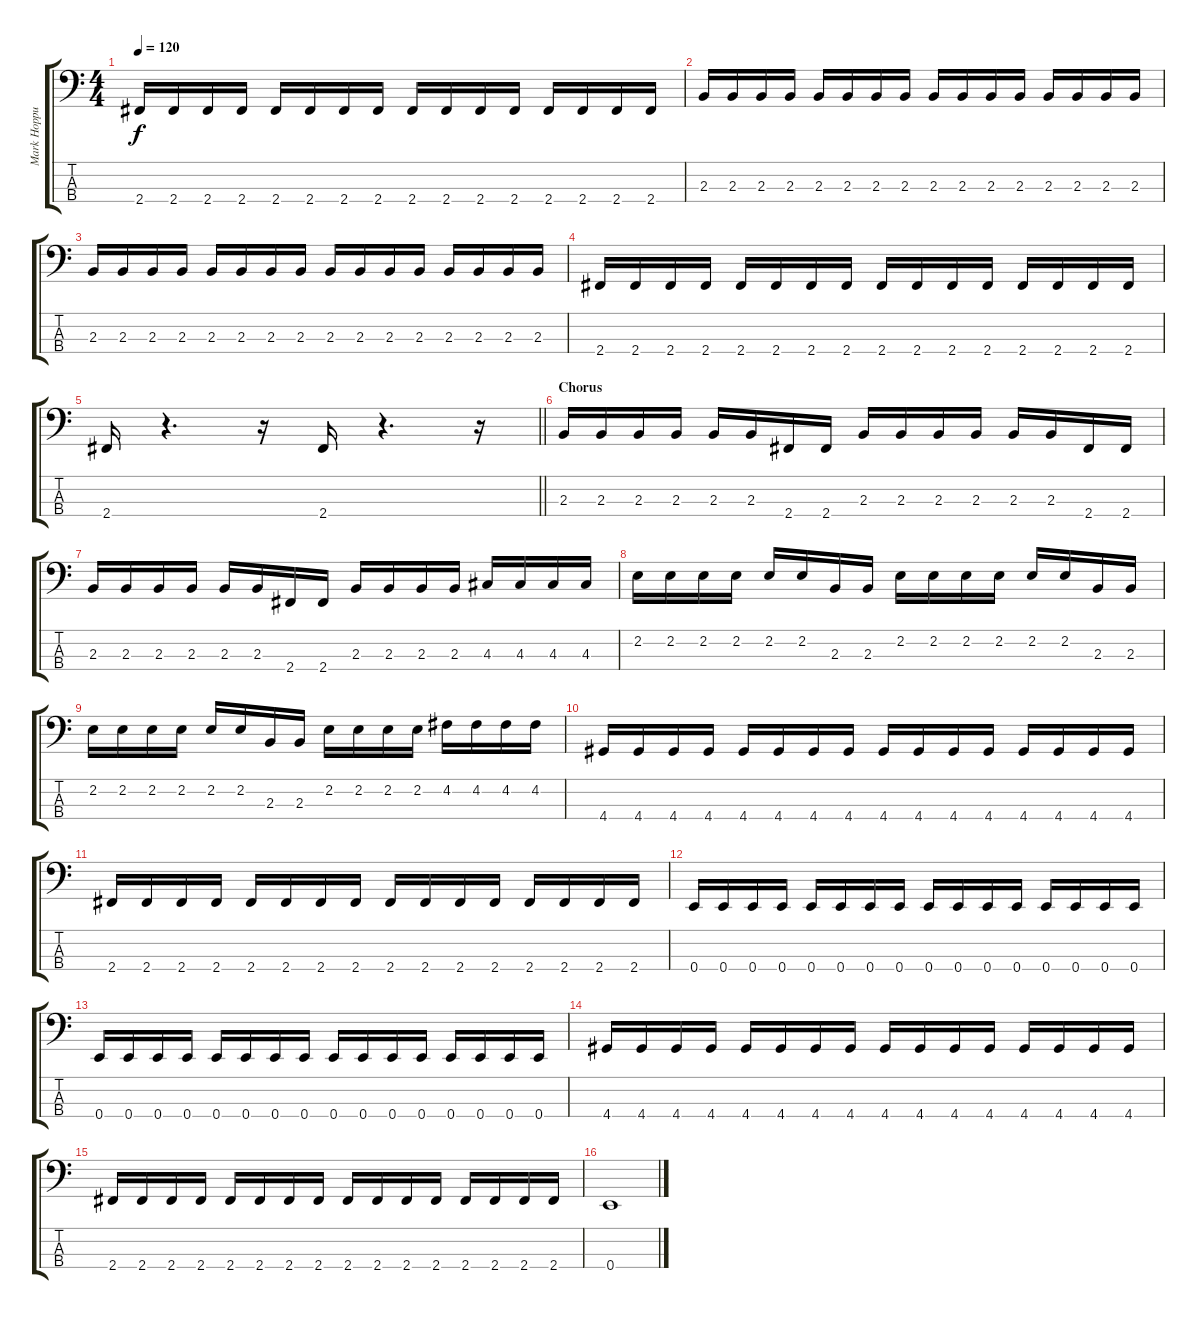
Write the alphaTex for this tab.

\track ("Mark Hoppus - Bass" "Mark Hoppu") {instrument electricbassfinger}
\staff {score tabs}
\tuning (G2 D2 A1 E1) {hide}
\ts (4 4)
\tempo 120
\clef f4
\ks c
2.4.16{dy f} 2.4.16 2.4.16 2.4.16 2.4.16 2.4.16 2.4.16 2.4.16 2.4.16 2.4.16 2.4.16 2.4.16 2.4.16 2.4.16 2.4.16 2.4.16 |
2.3.16 2.3.16 2.3.16 2.3.16 2.3.16 2.3.16 2.3.16 2.3.16 2.3.16 2.3.16 2.3.16 2.3.16 2.3.16 2.3.16 2.3.16 2.3.16 |
2.3.16 2.3.16 2.3.16 2.3.16 2.3.16 2.3.16 2.3.16 2.3.16 2.3.16 2.3.16 2.3.16 2.3.16 2.3.16 2.3.16 2.3.16 2.3.16 |
2.4.16 2.4.16 2.4.16 2.4.16 2.4.16 2.4.16 2.4.16 2.4.16 2.4.16 2.4.16 2.4.16 2.4.16 2.4.16 2.4.16 2.4.16 2.4.16 |
\barLineRight lightlight
2.4.16 r.4{d} r.16 2.4.16 r.4{d} r.16 |
\section ("" "Chorus")
2.3.16 2.3.16 2.3.16 2.3.16 2.3.16 2.3.16 2.4.16 2.4.16 2.3.16 2.3.16 2.3.16 2.3.16 2.3.16 2.3.16 2.4.16 2.4.16 |
2.3.16 2.3.16 2.3.16 2.3.16 2.3.16 2.3.16 2.4.16 2.4.16 2.3.16 2.3.16 2.3.16 2.3.16 4.3.16 4.3.16 4.3.16 4.3.16 |
2.2.16 2.2.16 2.2.16 2.2.16 2.2.16 2.2.16 2.3.16 2.3.16 2.2.16 2.2.16 2.2.16 2.2.16 2.2.16 2.2.16 2.3.16 2.3.16 |
2.2.16 2.2.16 2.2.16 2.2.16 2.2.16 2.2.16 2.3.16 2.3.16 2.2.16 2.2.16 2.2.16 2.2.16 4.2.16 4.2.16 4.2.16 4.2.16 |
4.4.16 4.4.16 4.4.16 4.4.16 4.4.16 4.4.16 4.4.16 4.4.16 4.4.16 4.4.16 4.4.16 4.4.16 4.4.16 4.4.16 4.4.16 4.4.16 |
2.4.16 2.4.16 2.4.16 2.4.16 2.4.16 2.4.16 2.4.16 2.4.16 2.4.16 2.4.16 2.4.16 2.4.16 2.4.16 2.4.16 2.4.16 2.4.16 |
0.4.16 0.4.16 0.4.16 0.4.16 0.4.16 0.4.16 0.4.16 0.4.16 0.4.16 0.4.16 0.4.16 0.4.16 0.4.16 0.4.16 0.4.16 0.4.16 |
0.4.16 0.4.16 0.4.16 0.4.16 0.4.16 0.4.16 0.4.16 0.4.16 0.4.16 0.4.16 0.4.16 0.4.16 0.4.16 0.4.16 0.4.16 0.4.16 |
4.4.16 4.4.16 4.4.16 4.4.16 4.4.16 4.4.16 4.4.16 4.4.16 4.4.16 4.4.16 4.4.16 4.4.16 4.4.16 4.4.16 4.4.16 4.4.16 |
2.4.16 2.4.16 2.4.16 2.4.16 2.4.16 2.4.16 2.4.16 2.4.16 2.4.16 2.4.16 2.4.16 2.4.16 2.4.16 2.4.16 2.4.16 2.4.16 |
0.4.1
